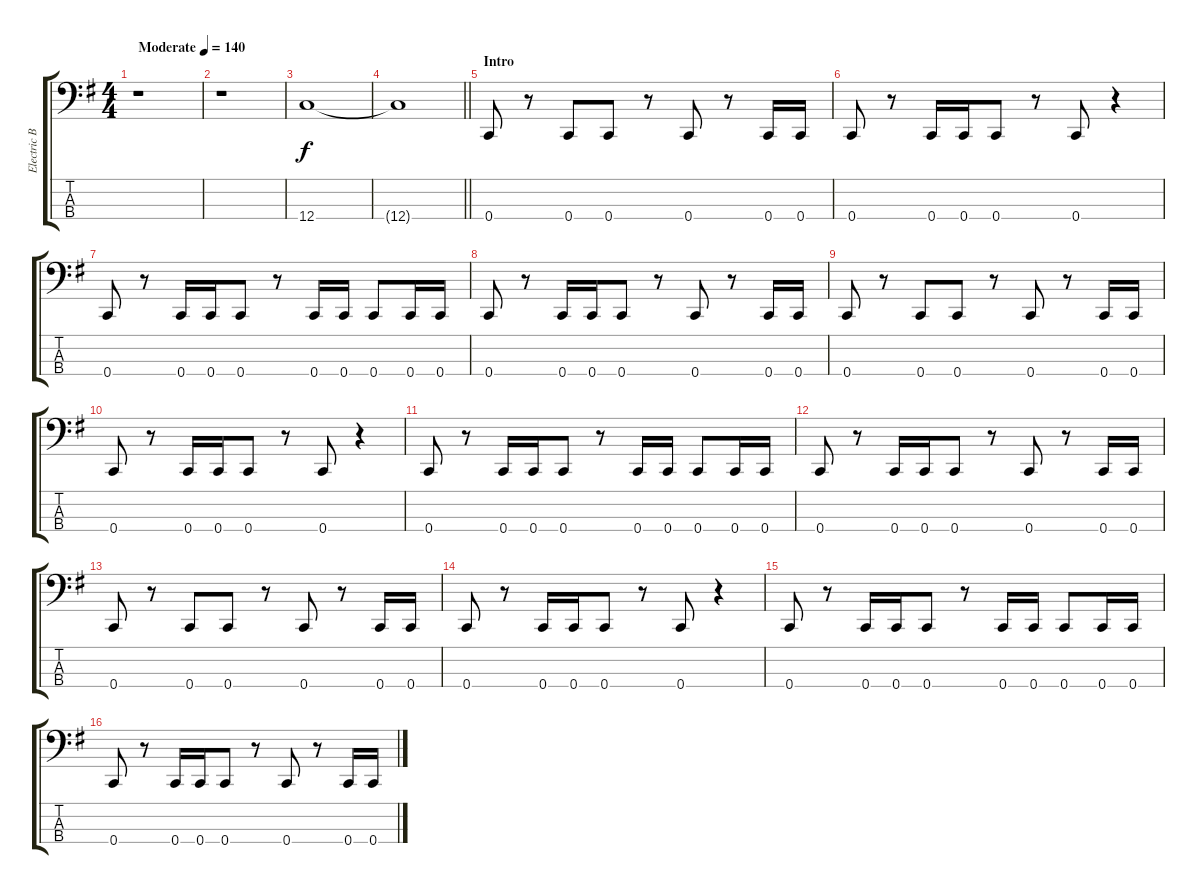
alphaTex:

\track ("Electric Bass" "Electric B") {instrument electricbasspick}
\staff {score tabs}
\tuning (F2 C2 G1 C1) {hide}
\ts (4 4)
\tempo (140 "Moderate")
\clef f4
\ks eminor
r.1{dy f volume 0 instrument electricbasspick} |
r.1 |
12.4.1{volume 14} |
\barLineRight lightlight
12.4{t}.1 |
\section ("" "Intro")
0.4.8 r.8 0.4.8 0.4.8 r.8 0.4.8 r.8 0.4.16 0.4.16 |
0.4.8 r.8 0.4.16 0.4.16 0.4.8 r.8 0.4.8 r.4 |
0.4.8 r.8 0.4.16 0.4.16 0.4.8 r.8 0.4.16 0.4.16 0.4.8 0.4.16 0.4.16 |
0.4.8 r.8 0.4.16 0.4.16 0.4.8 r.8 0.4.8 r.8 0.4.16 0.4.16 |
0.4.8 r.8 0.4.8 0.4.8 r.8 0.4.8 r.8 0.4.16 0.4.16 |
0.4.8 r.8 0.4.16 0.4.16 0.4.8 r.8 0.4.8 r.4 |
0.4.8 r.8 0.4.16 0.4.16 0.4.8 r.8 0.4.16 0.4.16 0.4.8 0.4.16 0.4.16 |
0.4.8 r.8 0.4.16 0.4.16 0.4.8 r.8 0.4.8 r.8 0.4.16 0.4.16 |
0.4.8 r.8 0.4.8 0.4.8 r.8 0.4.8 r.8 0.4.16 0.4.16 |
0.4.8 r.8 0.4.16 0.4.16 0.4.8 r.8 0.4.8 r.4 |
0.4.8 r.8 0.4.16 0.4.16 0.4.8 r.8 0.4.16 0.4.16 0.4.8 0.4.16 0.4.16 |
0.4.8 r.8 0.4.16 0.4.16 0.4.8 r.8 0.4.8 r.8 0.4.16 0.4.16
